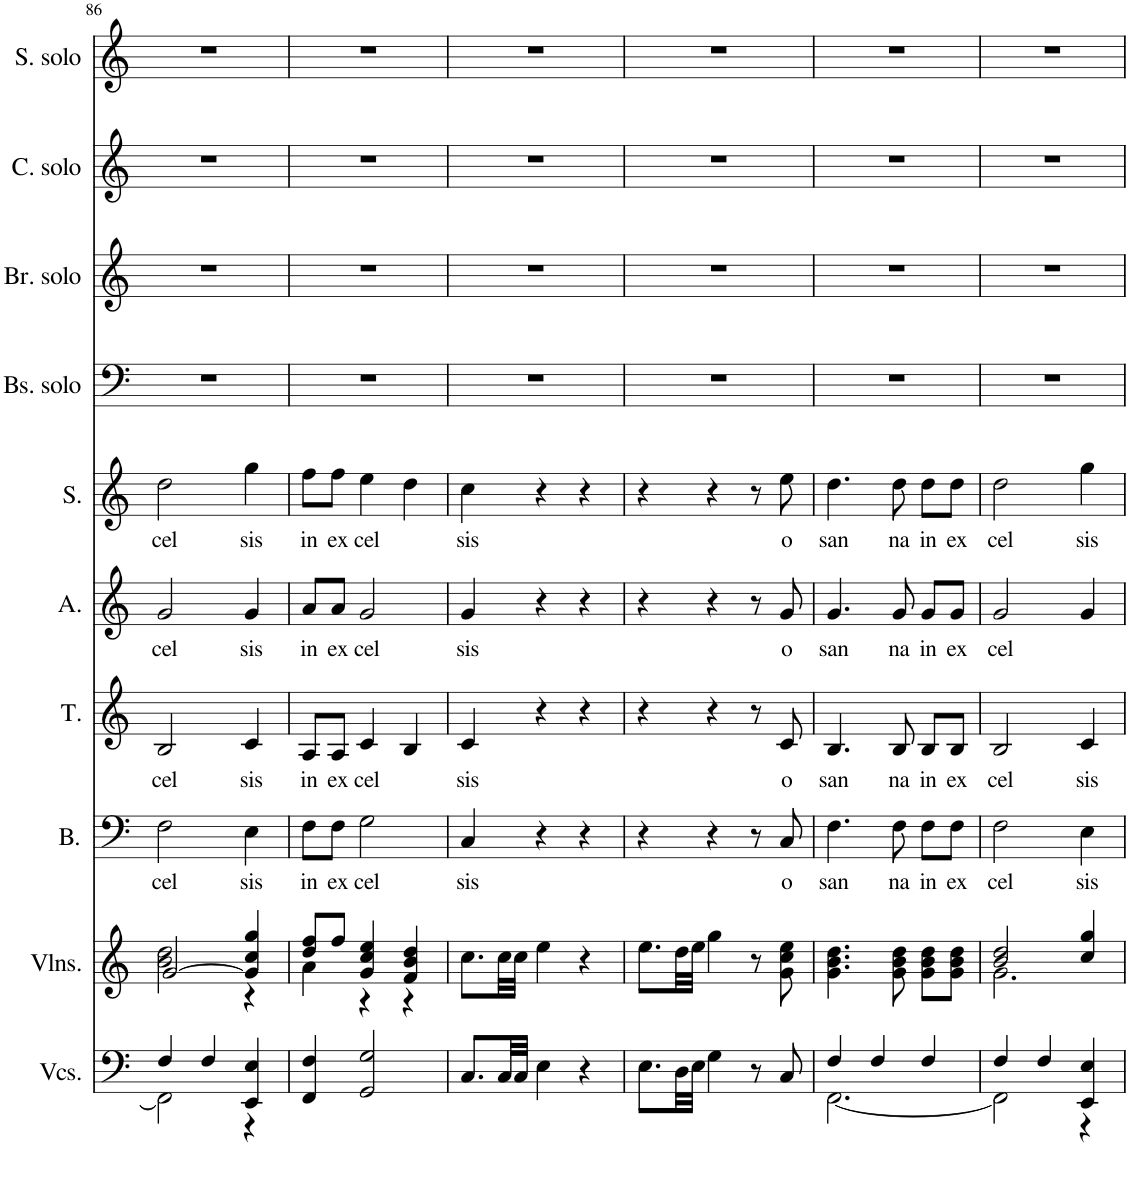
**kern	**kern	**kern	**text	**kern	**text	**kern	**text	**kern	**text	**kern	**kern	**kern	**kern
*part10	*part9	*part8	*part8	*part7	*part7	*part6	*part6	*part5	*part5	*part4	*part3	*part2	*part1
*staff10	*staff9	*staff8	*staff8	*staff7	*staff7	*staff6	*staff6	*staff5	*staff5	*staff4	*staff3	*staff2	*staff1
*I"Violoncelles, Accompaniment: Left	*I"Violons, Accompaniment: Right	*I"Bass	*	*I"Ténor	*	*I"Alto	*	*I"Soprano	*	*I"Bass solo	*I"Baryton solo	*I"Contralto solo	*I"Soprano solo
*I'Vcs.	*I'Vlns.	*I'B.	*	*I'T.	*	*I'A.	*	*I'S.	*	*I'Bs. solo	*I'Br. solo	*I'C. solo	*I'S. solo
!!LO:PB:g=z
*clefF4	*clefG2	*clefF4	*	*clefG2	*	*clefG2	*	*clefG2	*	*clefF4	*clefG2	*clefG2	*clefG2
*	*	*	*	*	*	*	*	*	*	*	*Trd7c12	*	*
*k[]	*k[]	*k[]	*	*k[]	*	*k[]	*	*k[]	*	*k[]	*k[]	*k[]	*k[]
*M3/4	*M3/4	*M3/4	*	*M3/4	*	*M3/4	*	*M3/4	*	*M3/4	*M3/4	*M3/4	*M3/4
=86	=86	=86	=86	=86	=86	=86	=86	=86	=86	=86	=86	=86	=86
*^	*^	*	*	*	*	*	*	*	*	*	*	*	*
!	!	!	!	!	!LO:LY:b	!	!LO:LY:b	!	!LO:LY:b	!	!LO:LY:b	!	!	!	!
4F/	2FF\]	[2g/	2b\ 2dd\	2F\	cel	2B/	cel	2g/	cel	2dd\	cel	2.r	2.r	2.r	2.r
4F/	.	.	.	.	.	.	.	.	.	.	.	.	.	.	.
!	!	!	!	!	!LO:LY:b	!	!LO:LY:b	!	!LO:LY:b	!	!LO:LY:b	!	!	!	!
4EE/ 4E/	4r	4g/] 4cc/ 4gg/	4r	4E\	sis	4c/	sis	4g/	sis	4gg\	sis	.	.	.	.
=87	=87	=87	=87	=87	=87	=87	=87	=87	=87	=87	=87	=87	=87	=87	=87
!	!	!	!	!	!LO:LY:b	!	!LO:LY:b	!	!LO:LY:b	!	!LO:LY:b	!	!	!	!
*v	*v	*	*	*	*	*	*	*	*	*	*	*	*	*	*
4FF/ 4F/	8dd/ 8ff/L	4a\	8F\L	in	8A/L	in	8a/L	in	8ff\L	in	2.r	2.r	2.r	2.r
!	!	!	!	!LO:LY:b	!	!LO:LY:b	!	!LO:LY:b	!	!LO:LY:b	!	!	!	!
.	8ff/J	.	8F\J	ex	8A/J	ex	8a/J	ex	8ff\J	ex	.	.	.	.
!	!	!	!	!LO:LY:b	!	!LO:LY:b	!	!LO:LY:b	!	!LO:LY:b	!	!	!	!
2GG/ 2G/	4g/ 4cc/ 4ee/	4r	2G\	cel	4c/	cel	2g/	cel	4ee\	cel	.	.	.	.
.	4f/ 4b/ 4dd/	4r	.	.	4B/	.	.	.	4dd\	.	.	.	.	.
=88	=88	=88	=88	=88	=88	=88	=88	=88	=88	=88	=88	=88	=88	=88
!	!	!	!	!LO:LY:b	!	!LO:LY:b	!	!LO:LY:b	!	!LO:LY:b	!	!	!	!
*	*v	*v	*	*	*	*	*	*	*	*	*	*	*	*
8.C/L	8.cc\L	4C/	sis	4c/	sis	4g/	sis	4cc\	sis	2.r	2.r	2.r	2.r
32C/LL	32cc\LL	.	.	.	.	.	.	.	.	.	.	.	.
32C/JJJ	32cc\JJJ	.	.	.	.	.	.	.	.	.	.	.	.
4E\	4ee\	4r	.	4r	.	4r	.	4r	.	.	.	.	.
4r	4r	4r	.	4r	.	4r	.	4r	.	.	.	.	.
=89	=89	=89	=89	=89	=89	=89	=89	=89	=89	=89	=89	=89	=89
8.E\L	8.ee\L	4r	.	4r	.	4r	.	4r	.	2.r	2.r	2.r	2.r
32D\LL	32dd\LL	.	.	.	.	.	.	.	.	.	.	.	.
32E\JJJ	32ee\JJJ	.	.	.	.	.	.	.	.	.	.	.	.
4G\	4gg\	4r	.	4r	.	4r	.	4r	.	.	.	.	.
8r	8r	8r	.	8r	.	8r	.	8r	.	.	.	.	.
!	!	!	!LO:LY:b	!	!LO:LY:b	!	!LO:LY:b	!	!LO:LY:b	!	!	!	!
8C/	8g\ 8cc\ 8ee\	8C/	o	8c/	o	8g/	o	8ee\	o	.	.	.	.
=90	=90	=90	=90	=90	=90	=90	=90	=90	=90	=90	=90	=90	=90
*^	*	*	*	*	*	*	*	*	*	*	*	*	*
!	!	!	!	!LO:LY:b	!	!LO:LY:b	!	!LO:LY:b	!	!LO:LY:b	!	!	!	!
4F/	[2.FF\	4.g\ 4.b\ 4.dd\	4.F\	san	4.B/	san	4.g/	san	4.dd\	san	2.r	2.r	2.r	2.r
4F/	.	.	.	.	.	.	.	.	.	.	.	.	.	.
!	!	!	!	!LO:LY:b	!	!LO:LY:b	!	!LO:LY:b	!	!LO:LY:b	!	!	!	!
.	.	8g\ 8b\ 8dd\	8F\	na	8B/	na	8g/	na	8dd\	na	.	.	.	.
!	!	!	!	!LO:LY:b	!	!LO:LY:b	!	!LO:LY:b	!	!LO:LY:b	!	!	!	!
4F/	.	8g\ 8b\ 8dd\L	8F\L	in	8B/L	in	8g/L	in	8dd\L	in	.	.	.	.
!	!	!	!	!LO:LY:b	!	!LO:LY:b	!	!LO:LY:b	!	!LO:LY:b	!	!	!	!
.	.	8g\ 8b\ 8dd\J	8F\J	ex	8B/J	ex	8g/J	ex	8dd\J	ex	.	.	.	.
=91	=91	=91	=91	=91	=91	=91	=91	=91	=91	=91	=91	=91	=91	=91
*	*	*^	*	*	*	*	*	*	*	*	*	*	*	*
!	!	!	!	!	!LO:LY:b	!	!LO:LY:b	!	!LO:LY:b	!	!LO:LY:b	!	!	!	!
4F/	2FF\]	2b/ 2dd/	2.g\	2F\	cel	2B/	cel	2g/	cel	2dd\	cel	2.r	2.r	2.r	2.r
4F/	.	.	.	.	.	.	.	.	.	.	.	.	.	.	.
!	!	!	!	!	!LO:LY:b	!	!LO:LY:b	!	!	!	!LO:LY:b	!	!	!	!
4EE/ 4E/	4r	4cc/ 4gg/	.	4E\	sis	4c/	sis	4g/	.	4gg\	sis	.	.	.	.
*v	*v	*	*	*	*	*	*	*	*	*	*	*	*	*	*
*	*v	*v	*	*	*	*	*	*	*	*	*	*	*	*
=	=	=	=	=	=	=	=	=	=	=	=	=	=
*-	*-	*-	*-	*-	*-	*-	*-	*-	*-	*-	*-	*-	*-
